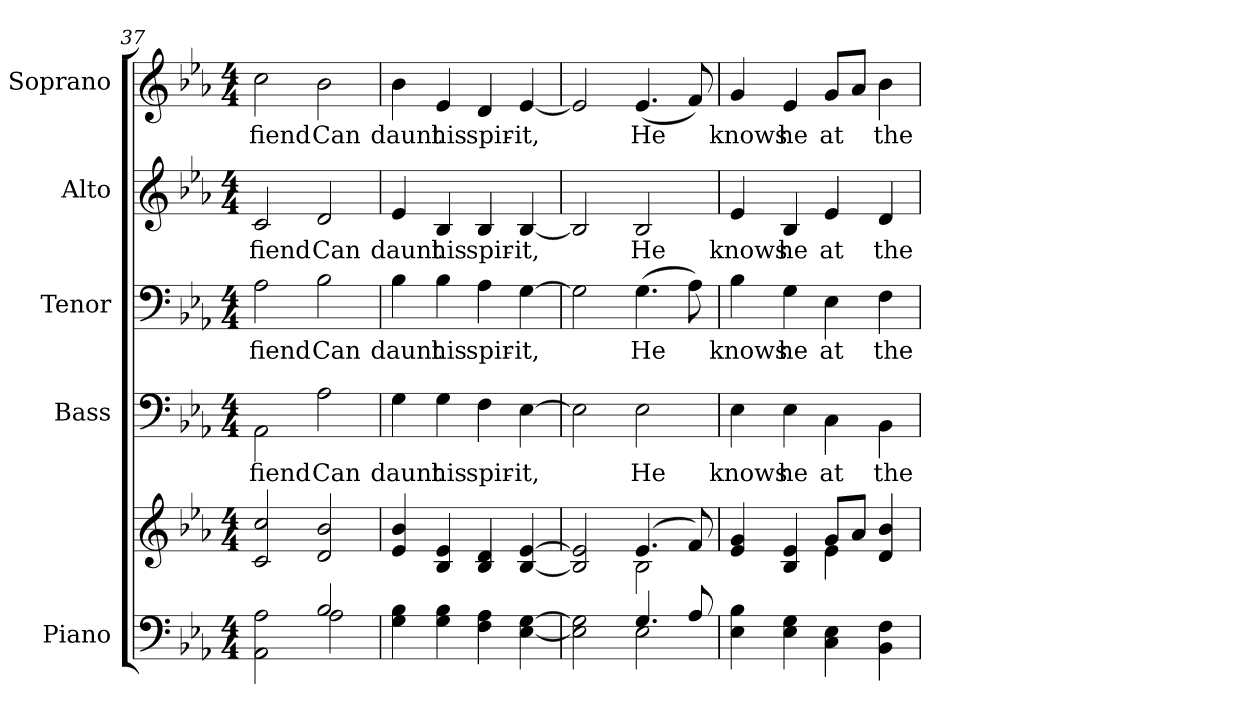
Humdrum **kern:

**kern	**kern	**kern	**text	**kern	**text	**kern	**text	**kern	**text
*part5	*part5	*part4	*part4	*part3	*part3	*part2	*part2	*part1	*part1
*staff6	*staff5	*staff4	*staff4	*staff3	*staff3	*staff2	*staff2	*staff1	*staff1
*I"Piano	*	*I"Bass	*	*I"Tenor	*	*I"Alto	*	*I"Soprano	*
*I'Pno.	*	*I'B.	*	*I'T.	*	*I'A.	*	*I'S.	*
!!LO:PB:g=z
*clefF4	*clefG2	*clefF4	*	*clefF4	*	*clefG2	*	*clefG2	*
*k[b-e-a-]	*k[b-e-a-]	*k[b-e-a-]	*	*k[b-e-a-]	*	*k[b-e-a-]	*	*k[b-e-a-]	*
*E-:	*E-:	*E-:	*	*E-:	*	*E-:	*	*E-:	*
*M4/4	*M4/4	*M4/4	*	*M4/4	*	*M4/4	*	*M4/4	*
=37	=37	=37	=37	=37	=37	=37	=37	=37	=37
*^	*	*	*	*	*	*	*	*	*
!	!	!	!	!LO:LY:b:color=#000000	!	!	!	!	!	!
!	!	!	!	!	!	!LO:LY:b:color=#000000	!	!	!	!
!	!	!	!	!	!	!	!	!LO:LY:b:color=#000000	!	!
!	!	!	!	!	!	!	!	!	!	!LO:LY:b:color=#000000
2AA-i\ 2A-i	2ryy	2ci/ 2cci	2AA-i\	fiend	2A-i\	fiend	2ci/	fiend	2cci\	fiend
!	!	!	!	!LO:LY:b:color=#000000	!	!	!	!	!	!
!	!	!	!	!	!	!LO:LY:b:color=#000000	!	!	!	!
!	!	!	!	!	!	!	!	!LO:LY:b:color=#000000	!	!
!	!	!	!	!	!	!	!	!	!	!LO:LY:b:color=#000000
2B-i/	2A-i\	2di/ 2b-i	2A-i\	Can	2B-i\	Can	2di/	Can	2b-i\	Can
*v	*v	*	*	*	*	*	*	*	*	*
=38	=38	=38	=38	=38	=38	=38	=38	=38	=38
*^	*	*	*	*	*	*	*	*	*
!	!	!	!	!LO:LY:b:color=#000000	!	!	!	!	!	!
*v	*v	*	*	*	*	*	*	*	*	*
*^	*	*	*	*	*	*	*	*	*
!	!	!	!	!	!	!LO:LY:b:color=#000000	!	!	!	!
*v	*v	*	*	*	*	*	*	*	*	*
*^	*	*	*	*	*	*	*	*	*
!	!	!	!	!	!	!	!	!LO:LY:b:color=#000000	!	!
*v	*v	*	*	*	*	*	*	*	*	*
*^	*	*	*	*	*	*	*	*	*
!	!	!	!	!	!	!	!	!	!	!LO:LY:b:color=#000000
*v	*v	*	*	*	*	*	*	*	*	*
4Gi\ 4B-i	4e-i/ 4b-i	4Gi\	daunt	4B-i\	daunt	4e-i/	daunt	4b-i\	daunt
!	!	!	!LO:LY:b:color=#000000	!	!	!	!	!	!
!	!	!	!	!	!LO:LY:b:color=#000000	!	!	!	!
!	!	!	!	!	!	!	!LO:LY:b:color=#000000	!	!
!	!	!	!	!	!	!	!	!	!LO:LY:b:color=#000000
4Gi\ 4B-i	4B-i/ 4e-i	4Gi\	his	4B-i\	his	4B-i/	his	4e-i/	his
!	!	!	!LO:LY:b:color=#000000	!	!	!	!	!	!
!	!	!	!	!	!LO:LY:b:color=#000000	!	!	!	!
!	!	!	!	!	!	!	!LO:LY:b:color=#000000	!	!
!	!	!	!	!	!	!	!	!	!LO:LY:b:color=#000000
4Fi\ 4A-i	4B-i/ 4di	4Fi\	spir-	4A-i\	spir-	4B-i/	spir-	4di/	spir-
!	!	!	!LO:LY:b:color=#000000	!	!	!	!	!	!
!	!	!	!	!	!LO:LY:b:color=#000000	!	!	!	!
!	!	!	!	!	!	!	!LO:LY:b:color=#000000	!	!
!	!	!	!	!	!	!	!	!	!LO:LY:b:color=#000000
[<4E-i\ [>4Gi	[<4B-i/ [>4e-i	[>4E-i\	-it,	[>4Gi\	-it,	[<4B-i/	-it,	[<4e-i/	-it,
!!LO:PB:g=z
=39	=39	=39	=39	=39	=39	=39	=39	=39	=39
*^	*^	*	*	*	*	*	*	*	*
2E-i\] 2Gi]	2ryy	2B-i/] 2e-i]	2ryy	2E-i\]	.	2Gi\]	.	2B-i/]	.	2e-i/]	.
!	!	!	!	!	!LO:LY:b:color=#000000	!	!	!	!	!	!
!	!	!	!	!	!	!	!LO:LY:b:color=#000000	!	!	!	!
!	!	!	!	!	!	!	!	!	!LO:LY:b:color=#000000	!	!
!	!	!	!	!	!	!	!	!	!	!	!LO:LY:b:color=#000000
4.Gi/	2E-i\	(4.e-i/	2B-i\	2E-i\	He	(4.Gi\	He	2B-i/	He	(4.e-i/	He
8A-i/	.	8fi/)	.	.	.	8A-i\)	.	.	.	8fi/)	.
*v	*v	*	*	*	*	*	*	*	*	*	*
=40	=40	=40	=40	=40	=40	=40	=40	=40	=40	=40
!	!	!	!	!LO:LY:b:color=#000000	!	!	!	!	!	!
!	!	!	!	!	!	!LO:LY:b:color=#000000	!	!	!	!
!	!	!	!	!	!	!	!	!LO:LY:b:color=#000000	!	!
!	!	!	!	!	!	!	!	!	!	!LO:LY:b:color=#000000
4E-i\ 4B-i	4e-i/ 4gi	2ryy	4E-i\	knows	4B-i\	knows	4e-i/	knows	4gi/	knows
!	!	!	!	!LO:LY:b:color=#000000	!	!	!	!	!	!
!	!	!	!	!	!	!LO:LY:b:color=#000000	!	!	!	!
!	!	!	!	!	!	!	!	!LO:LY:b:color=#000000	!	!
!	!	!	!	!	!	!	!	!	!	!LO:LY:b:color=#000000
4E-i\ 4Gi	4B-i/ 4e-i	.	4E-i\	he	4Gi\	he	4B-i/	he	4e-i/	he
!	!	!	!	!LO:LY:b:color=#000000	!	!	!	!	!	!
!	!	!	!	!	!	!LO:LY:b:color=#000000	!	!	!	!
!	!	!	!	!	!	!	!	!LO:LY:b:color=#000000	!	!
!	!	!	!	!	!	!	!	!	!	!LO:LY:b:color=#000000
4Ci\ 4E-i	8gi/L	4e-i\	4Ci\	at	4E-i\	at	4e-i/	at	8gi/L	at
.	8a-i/J	.	.	.	.	.	.	.	8a-i/J	.
!	!	!	!	!LO:LY:b:color=#000000	!	!	!	!	!	!
!	!	!	!	!	!	!LO:LY:b:color=#000000	!	!	!	!
!	!	!	!	!	!	!	!	!LO:LY:b:color=#000000	!	!
!	!	!	!	!	!	!	!	!	!	!LO:LY:b:color=#000000
4BB-i\ 4Fi	4di/ 4b-i	4ryy	4BB-i\	the	4Fi\	the	4di/	the	4b-i\	the
*	*v	*v	*	*	*	*	*	*	*	*
=	=	=	=	=	=	=	=	=	=
*-	*-	*-	*-	*-	*-	*-	*-	*-	*-
